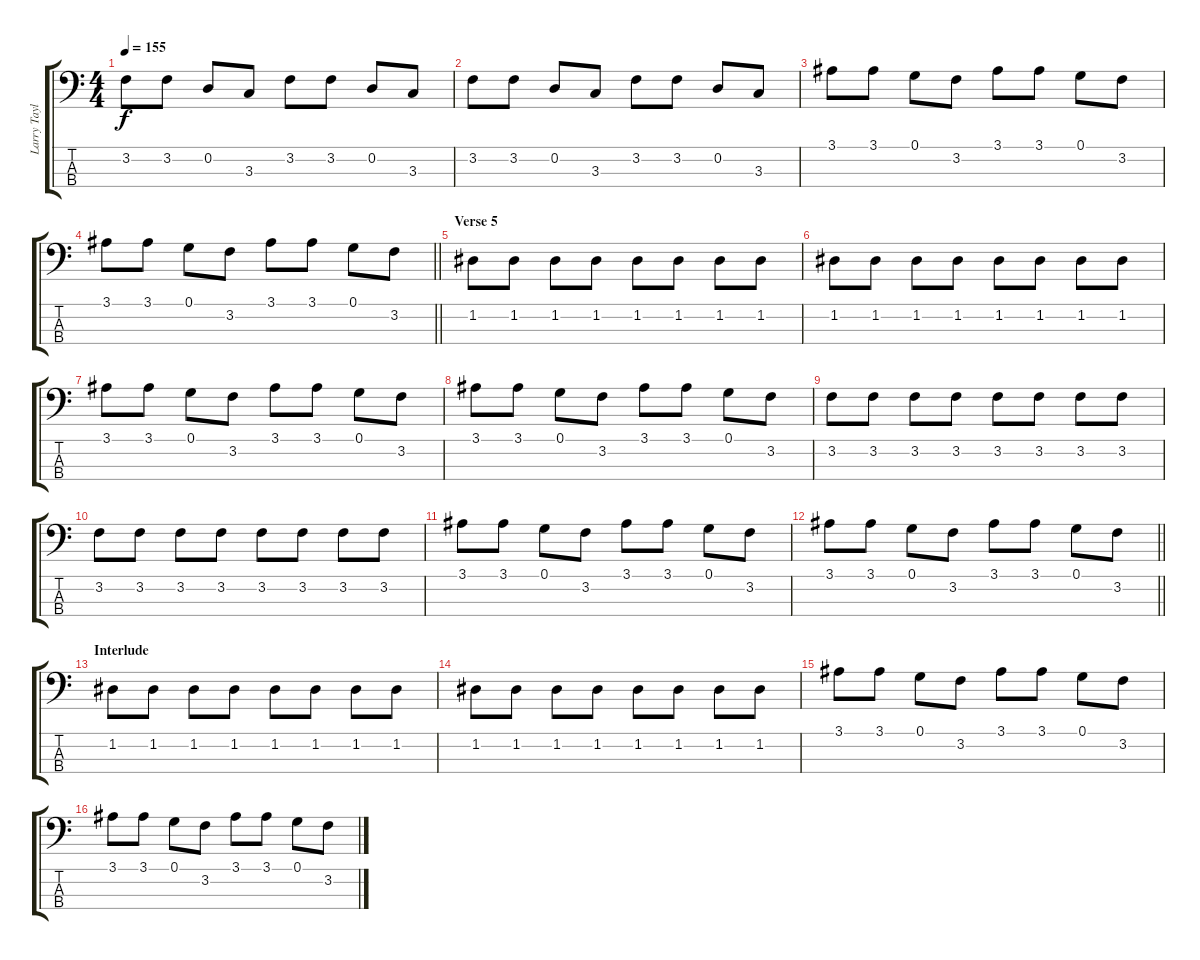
\track ("Larry Taylor" "Larry Tayl") {instrument electricbassfinger}
\staff {score tabs}
\tuning (G2 D2 A1 E1) {hide}
\ts (4 4)
\tempo 155
\clef f4
\ks c
3.2.8{dy f} 3.2.8 0.2.8 3.3.8 3.2.8 3.2.8 0.2.8 3.3.8 |
3.2.8 3.2.8 0.2.8 3.3.8 3.2.8 3.2.8 0.2.8 3.3.8 |
3.1.8 3.1.8 0.1.8 3.2.8 3.1.8 3.1.8 0.1.8 3.2.8 |
\barLineRight lightlight
3.1.8 3.1.8 0.1.8 3.2.8 3.1.8 3.1.8 0.1.8 3.2.8 |
\section ("" "Verse 5")
1.2.8 1.2.8 1.2.8 1.2.8 1.2.8 1.2.8 1.2.8 1.2.8 |
1.2.8 1.2.8 1.2.8 1.2.8 1.2.8 1.2.8 1.2.8 1.2.8 |
3.1.8 3.1.8 0.1.8 3.2.8 3.1.8 3.1.8 0.1.8 3.2.8 |
3.1.8 3.1.8 0.1.8 3.2.8 3.1.8 3.1.8 0.1.8 3.2.8 |
3.2.8 3.2.8 3.2.8 3.2.8 3.2.8 3.2.8 3.2.8 3.2.8 |
3.2.8 3.2.8 3.2.8 3.2.8 3.2.8 3.2.8 3.2.8 3.2.8 |
3.1.8 3.1.8 0.1.8 3.2.8 3.1.8 3.1.8 0.1.8 3.2.8 |
\barLineRight lightlight
3.1.8 3.1.8 0.1.8 3.2.8 3.1.8 3.1.8 0.1.8 3.2.8 |
\section ("" "Interlude")
1.2.8 1.2.8 1.2.8 1.2.8 1.2.8 1.2.8 1.2.8 1.2.8 |
1.2.8 1.2.8 1.2.8 1.2.8 1.2.8 1.2.8 1.2.8 1.2.8 |
3.1.8 3.1.8 0.1.8 3.2.8 3.1.8 3.1.8 0.1.8 3.2.8 |
3.1.8 3.1.8 0.1.8 3.2.8 3.1.8 3.1.8 0.1.8 3.2.8
